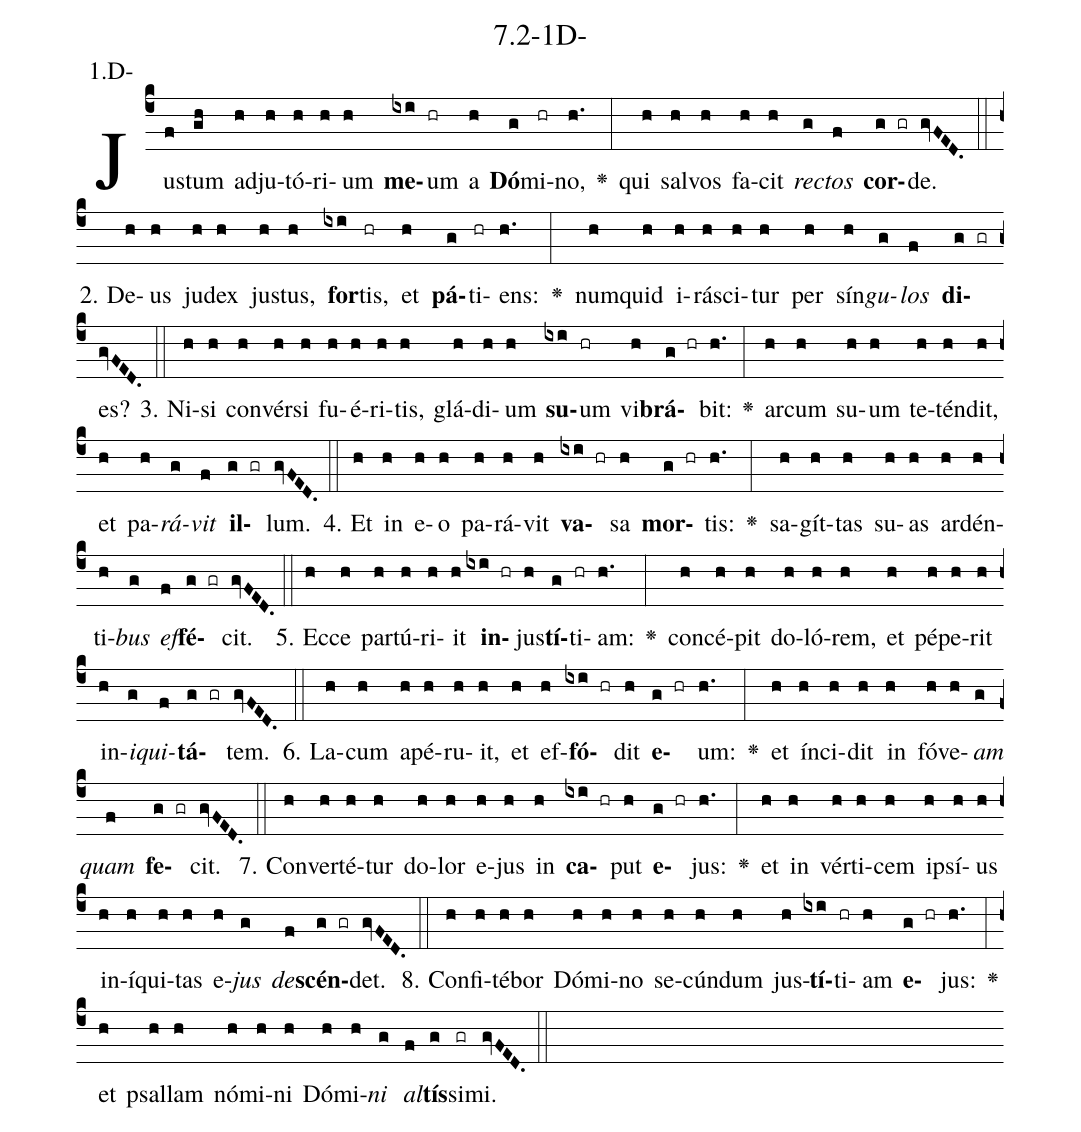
name: 7.2-1D-;
annotation: 1.D-;
%%
(c4)Jus(f)tum(gh) ad(h)ju(h)tó(h)ri(h)um(h) <b>me</b>(ixi)um(hr) a(h) <b>Dó</b>(g)mi(hr)no,(h.) <v>\greheightstar</v>(:) qui(h) sal(h)vos(h) fa(h)cit(h) <i>rec</i>(g)<i>tos</i>(f) <b>cor</b>(g gr)de.(gvFED.) (::)
2. De(h)us(h) ju(h)dex(h) jus(h)tus,(h) <b>for</b>(ixi)tis,(hr) et(h) <b>pá</b>(g)ti(hr)ens:(h.) <v>\greheightstar</v>(:) num(h)quid(h) i(h)rá(h)sci(h)tur(h) per(h) sín(h)<i>gu</i>(g)<i>los</i>(f) <b>di</b>(g gr)es?(gvFED.) (::)
3. Ni(h)si(h) con(h)vér(h)si(h) fu(h)é(h)ri(h)tis,(h) glá(h)di(h)um(h) <b>su</b>(ixi)um(hr) vi(h)<b>brá</b>(g hr)bit:(h.) <v>\greheightstar</v>(:) ar(h)cum(h) su(h)um(h) te(h)tén(h)dit,(h) et(h) pa(h)<i>rá</i>(g)<i>vit</i>(f) <b>il</b>(g gr)lum.(gvFED.) (::)
4. Et(h) in(h) e(h)o(h) pa(h)rá(h)vit(h) <b>va</b>(ixi hr)sa(h) <b>mor</b>(g hr)tis:(h.) <v>\greheightstar</v>(:) sa(h)gít(h)tas(h) su(h)as(h) ar(h)dén(h)ti(h)<i>bus</i>(g) <i>ef</i>(f)<b>fé</b>(g gr)cit.(gvFED.) (::)
5. Ec(h)ce(h) par(h)tú(h)ri(h)it(h) <b>in</b>(ixi hr)jus(h)<b>tí</b>(g)ti(hr)am:(h.) <v>\greheightstar</v>(:) con(h)cé(h)pit(h) do(h)ló(h)rem,(h) et(h) pé(h)pe(h)rit(h) in(h)<i>i</i>(g)<i>qui</i>(f)<b>tá</b>(g gr)tem.(gvFED.) (::)
6. La(h)cum(h) a(h)pé(h)ru(h)it,(h) et(h) ef(h)<b>fó</b>(ixi hr)dit(h) <b>e</b>(g hr)um:(h.) <v>\greheightstar</v>(:) et(h) ín(h)ci(h)dit(h) in(h) fó(h)ve(h)<i>am</i>(g) <i>quam</i>(f) <b>fe</b>(g gr)cit.(gvFED.) (::)
7. Con(h)ver(h)té(h)tur(h) do(h)lor(h) e(h)jus(h) in(h) <b>ca</b>(ixi hr)put(h) <b>e</b>(g hr)jus:(h.) <v>\greheightstar</v>(:) et(h) in(h) vér(h)ti(h)cem(h) ip(h)sí(h)us(h) in(h)í(h)qui(h)tas(h) e(h)<i>jus</i>(g) <i>de</i>(f)<b>scén</b>(g gr)det.(gvFED.) (::)
8. Con(h)fi(h)té(h)bor(h) Dó(h)mi(h)no(h) se(h)cún(h)dum(h) jus(h)<b>tí</b>(ixi)ti(hr)am(h) <b>e</b>(g hr)jus:(h.) <v>\greheightstar</v>(:) et(h) psal(h)lam(h) nó(h)mi(h)ni(h) Dó(h)mi(h)<i>ni</i>(g) <i>al</i>(f)<b>tís</b>(g)si(gr)mi.(gvFED.) (::)
